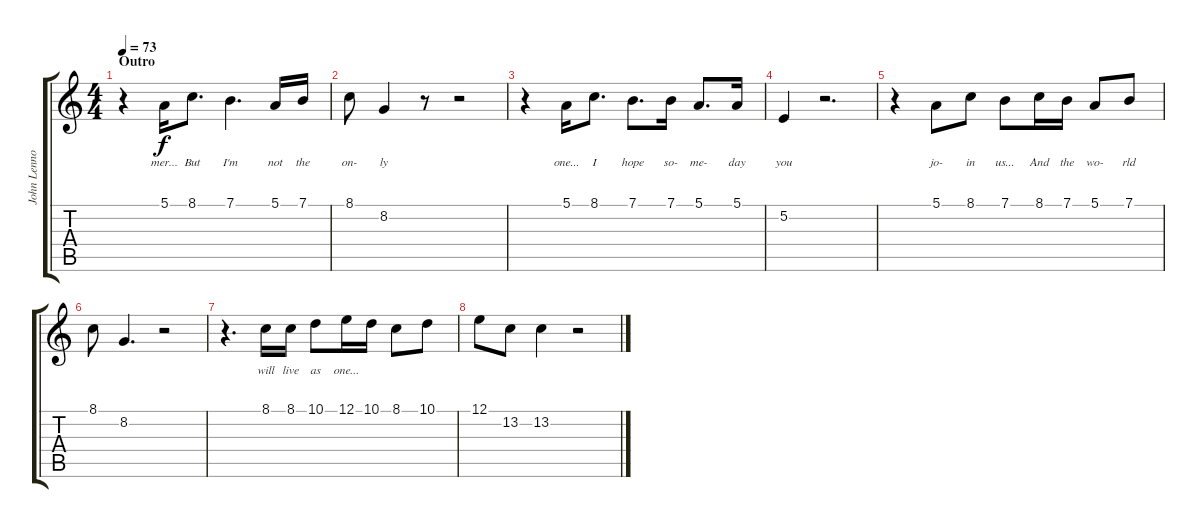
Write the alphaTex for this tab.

\track ("John Lennon (Voice)" "John Lenno") {instrument synthvoice}
\staff {score tabs}
\tuning (E4 B3 G3 D3 A2 E2) {hide}
\ts (4 4)
\section ("" "Outro")
\tempo 73
\clef g2
\ks c
r.4{dy f} 5.1.16{lyrics (0 "mer...") lyrics (1 "") lyrics (2 "") lyrics (3 "") lyrics (4 "")} 8.1.8{d lyrics (0 "But") lyrics (1 "") lyrics (2 "") lyrics (3 "") lyrics (4 "")} 7.1.4{d lyrics (0 "I'm") lyrics (1 "") lyrics (2 "") lyrics (3 "") lyrics (4 "")} 5.1.16{lyrics (0 "not") lyrics (1 "") lyrics (2 "") lyrics (3 "") lyrics (4 "")} 7.1.16{lyrics (0 "the") lyrics (1 "") lyrics (2 "") lyrics (3 "") lyrics (4 "")} |
8.1.8{lyrics (0 "on-") lyrics (1 "") lyrics (2 "") lyrics (3 "") lyrics (4 "")} 8.2.4{lyrics (0 "ly") lyrics (1 "") lyrics (2 "") lyrics (3 "") lyrics (4 "")} r.8 r.2 |
r.4 5.1.16{lyrics (0 "one...") lyrics (1 "") lyrics (2 "") lyrics (3 "") lyrics (4 "")} 8.1.8{d lyrics (0 "I") lyrics (1 "") lyrics (2 "") lyrics (3 "") lyrics (4 "")} 7.1.8{d lyrics (0 "hope") lyrics (1 "") lyrics (2 "") lyrics (3 "") lyrics (4 "")} 7.1.16{lyrics (0 "so-") lyrics (1 "") lyrics (2 "") lyrics (3 "") lyrics (4 "")} 5.1.8{d lyrics (0 "me-") lyrics (1 "") lyrics (2 "") lyrics (3 "") lyrics (4 "")} 5.1.16{lyrics (0 "day") lyrics (1 "") lyrics (2 "") lyrics (3 "") lyrics (4 "")} |
5.2.4{lyrics (0 "you") lyrics (1 "") lyrics (2 "") lyrics (3 "") lyrics (4 "")} r.2{d} |
r.4 5.1.8{lyrics (0 "jo-") lyrics (1 "") lyrics (2 "") lyrics (3 "") lyrics (4 "")} 8.1.8{lyrics (0 "in") lyrics (1 "") lyrics (2 "") lyrics (3 "") lyrics (4 "")} 7.1.8{lyrics (0 "us...") lyrics (1 "") lyrics (2 "") lyrics (3 "") lyrics (4 "")} 8.1.16{lyrics (0 "And") lyrics (1 "") lyrics (2 "") lyrics (3 "") lyrics (4 "")} 7.1.16{lyrics (0 "the") lyrics (1 "") lyrics (2 "") lyrics (3 "") lyrics (4 "")} 5.1.8{lyrics (0 "wo-") lyrics (1 "") lyrics (2 "") lyrics (3 "") lyrics (4 "")} 7.1.8{lyrics (0 "rld") lyrics (1 "") lyrics (2 "") lyrics (3 "") lyrics (4 "")} |
8.1.8{lyrics (0 "") lyrics (1 "") lyrics (2 "") lyrics (3 "") lyrics (4 "")} 8.2.4{d lyrics (0 "") lyrics (1 "") lyrics (2 "") lyrics (3 "") lyrics (4 "")} r.2 |
r.4{d} 8.1.16{lyrics (0 "will") lyrics (1 "") lyrics (2 "") lyrics (3 "") lyrics (4 "")} 8.1.16{lyrics (0 "live") lyrics (1 "") lyrics (2 "") lyrics (3 "") lyrics (4 "")} 10.1.8{lyrics (0 "as") lyrics (1 "") lyrics (2 "") lyrics (3 "") lyrics (4 "")} 12.1.16{lyrics (0 "one...") lyrics (1 "") lyrics (2 "") lyrics (3 "") lyrics (4 "")} 10.1.16 8.1.8 10.1.8 |
12.1.8 13.2.8 13.2.4 r.2
